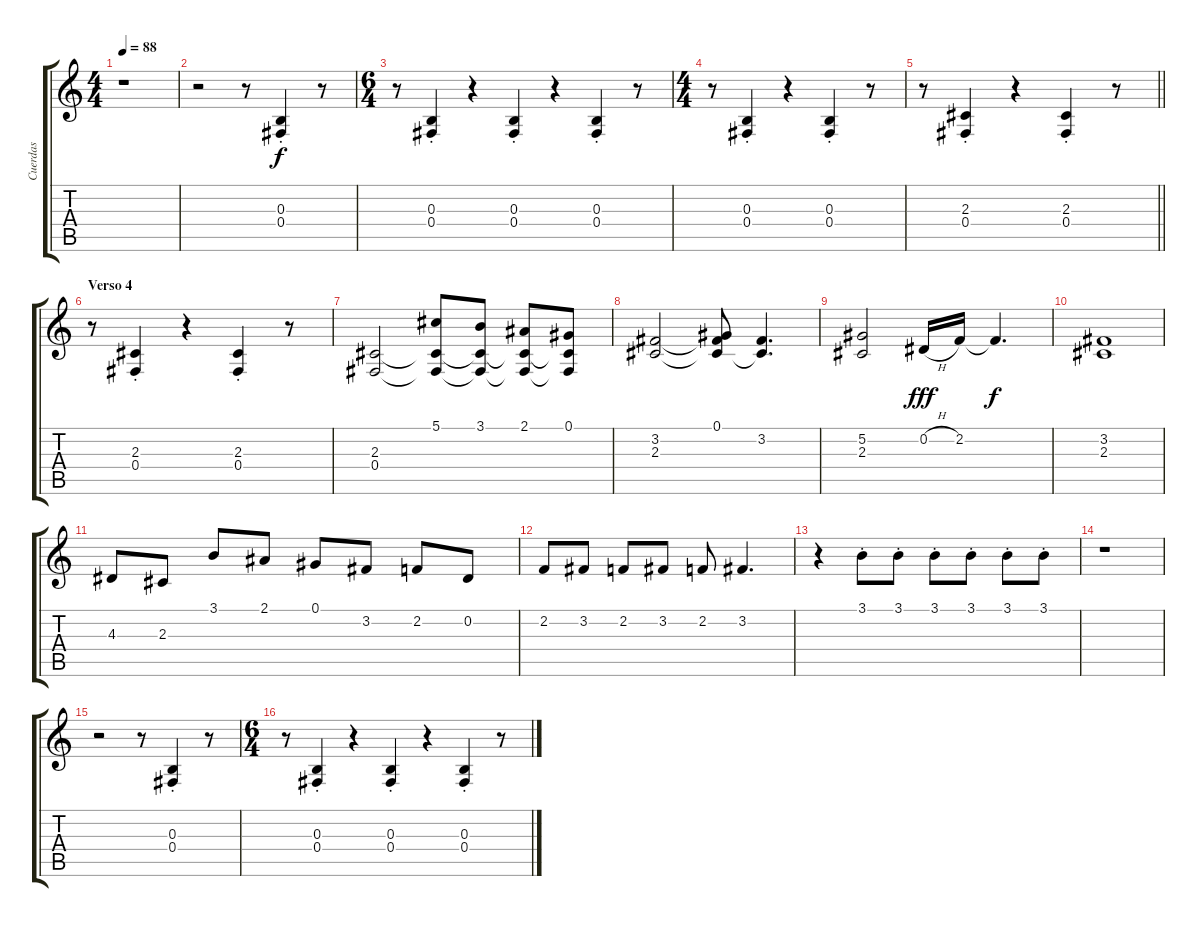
\track ("Cuerdas" "Cuerdas") {instrument stringensemble1}
\staff {score tabs}
\tuning (Ab4 Eb4 B3 Gb3 Db3 Ab2) {hide}
\ts (4 4)
\tempo 88
\clef g2
\ks c
r.1{dy f} |
r.2 r.8 (0.3 0.4{st}).4{volume 16} r.8 |
\ts (6 4)
r.8 (0.3{st} 0.4{st}).4 r.4 (0.3{st} 0.4{st}).4 r.4 (0.3{st} 0.4{st}).4 r.8 |
\ts (4 4)
r.8 (0.3{st} 0.4{st}).4 r.4 (0.3{st} 0.4{st}).4 r.8 |
\barLineRight lightlight
r.8 (2.3{st} 0.4{st}).4 r.4 (2.3{st} 0.4{st}).4 r.8 |
\section ("" "Verso 4")
r.8 (2.3{st} 0.4{st}).4 r.4 (2.3{st} 0.4{st}).4 r.8 |
(2.3 0.4).2{volume 11} (5.1 2.3{t} 0.4{t}).8 (3.1 2.3{t} 0.4{t}).8 (2.1 2.3{t} 0.4{t}).8 (0.1 2.3{t} 0.4{t}).8 |
(3.2 2.3).2 (0.1 3.2{t} 2.3{t}).8 (3.2 2.3{t}).4{d} |
(5.2 2.3).2 0.2{h}.16{dy fff} 2.2.16 2.2{t}.4{d dy f} |
(3.2 2.3).1 |
4.3.8 2.3.8 3.1.8 2.1.8 0.1.8 3.2.8 2.2.8 0.2.8 |
2.2.8 3.2.8 2.2.8 3.2.8 2.2.8 3.2.4{d} |
r.4 3.1{st}.8{volume 13} 3.1{st}.8 3.1{st}.8 3.1{st}.8 3.1{st}.8 3.1{st}.8 |
r.1 |
r.2 r.8 (0.3 0.4{st}).4{volume 16} r.8 |
\ts (6 4)
r.8 (0.3{st} 0.4{st}).4 r.4 (0.3{st} 0.4{st}).4 r.4 (0.3{st} 0.4{st}).4 r.8
